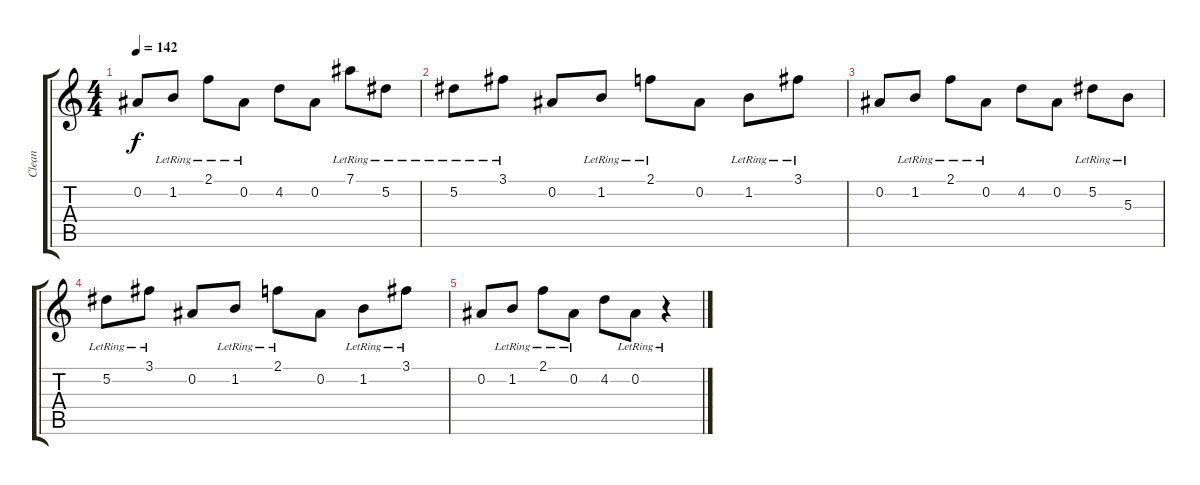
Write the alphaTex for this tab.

\track ("Clean" "Clean") {instrument acousticguitarsteel}
\staff {score tabs}
\tuning (Eb4 Bb3 Gb3 Db3 Ab2 Eb2) {hide}
\ts (4 4)
\tempo 142
\clef g2
\ks c
0.2.8{dy f} 1.2{lr}.8 2.1{lr}.8 0.2{lr}.8 4.2.8 0.2.8 7.1{lr}.8 5.2{lr}.8 |
5.2{lr}.8 3.1{lr}.8 0.2.8 1.2{lr}.8 2.1{lr}.8 0.2.8 1.2{lr}.8 3.1{lr}.8 |
0.2.8 1.2{lr}.8 2.1{lr}.8 0.2{lr}.8 4.2.8 0.2.8 5.2{lr}.8 5.3{lr}.8 |
5.2{lr}.8 3.1{lr}.8 0.2.8 1.2{lr}.8 2.1{lr}.8 0.2.8 1.2{lr}.8 3.1{lr}.8 |
0.2.8 1.2{lr}.8 2.1{lr}.8 0.2{lr}.8 4.2.8 0.2{lr}.8 r.4
